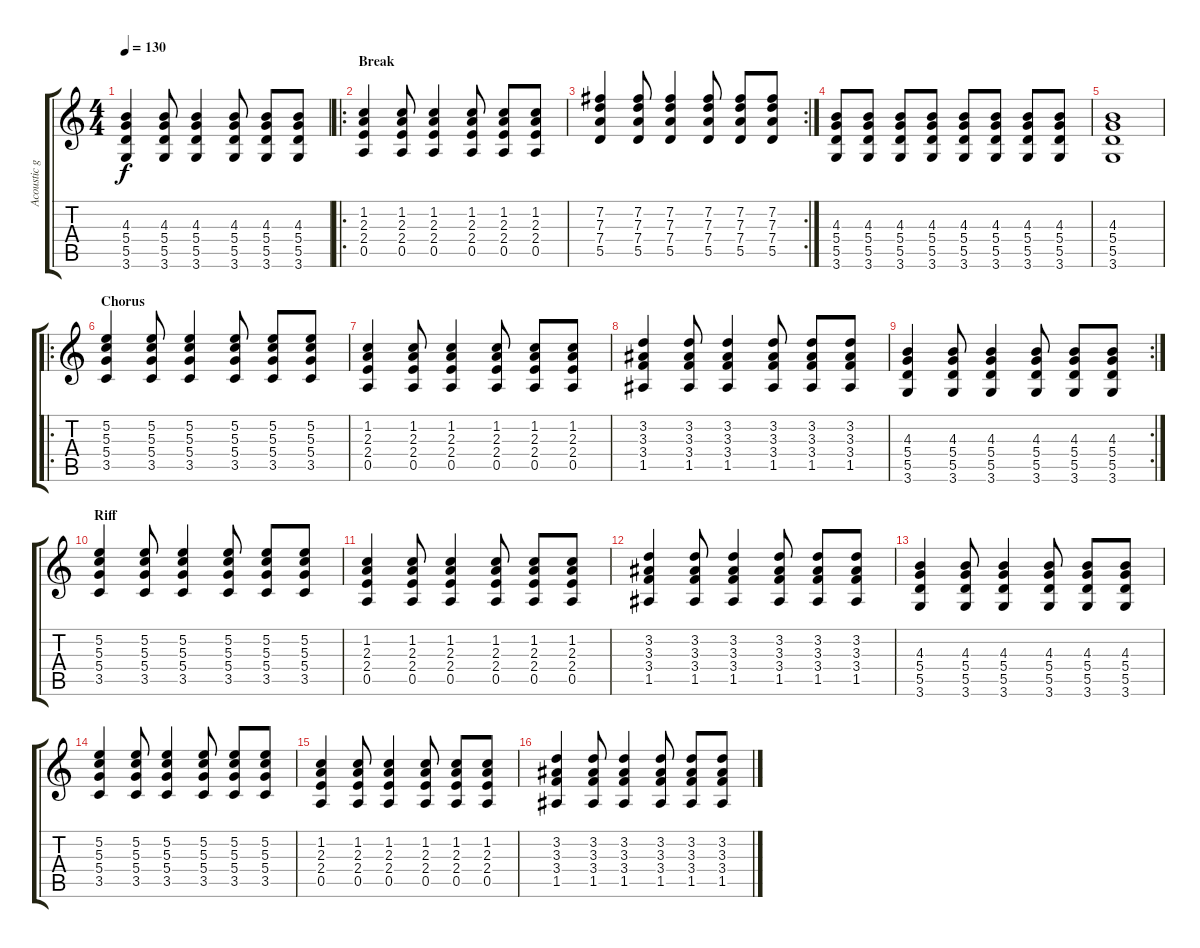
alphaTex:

\track ("Acoustic guitar" "Acoustic g") {instrument acousticguitarnylon}
\staff {score tabs}
\tuning (E4 B3 G3 D3 A2 E2) {hide}
\ts (4 4)
\tempo 130
\clef g2
\ks c
(4.3 5.4 5.5 3.6).4{dy f} (4.3 5.4 5.5 3.6).8 (4.3 5.4 5.5 3.6).4 (4.3 5.4 5.5 3.6).8 (4.3 5.4 5.5 3.6).8 (4.3 5.4 5.5 3.6).8 |
\ro
\section ("" "Break")
(1.2 2.3 2.4 0.5).4 (1.2 2.3 2.4 0.5).8 (1.2 2.3 2.4 0.5).4 (1.2 2.3 2.4 0.5).8 (1.2 2.3 2.4 0.5).8 (1.2 2.3 2.4 0.5).8 |
\rc 2
(7.2 7.3 7.4 5.5).4 (7.2 7.3 7.4 5.5).8 (7.2 7.3 7.4 5.5).4 (7.2 7.3 7.4 5.5).8 (7.2 7.3 7.4 5.5).8 (7.2 7.3 7.4 5.5).8 |
(4.3 5.4 5.5 3.6).8 (4.3 5.4 5.5 3.6).8 (4.3 5.4 5.5 3.6).8 (4.3 5.4 5.5 3.6).8 (4.3 5.4 5.5 3.6).8 (4.3 5.4 5.5 3.6).8 (4.3 5.4 5.5 3.6).8 (4.3 5.4 5.5 3.6).8 |
(4.3 5.4 5.5 3.6).1 |
\ro
\section ("" "Chorus")
(5.2 5.3 5.4 3.5).4 (5.2 5.3 5.4 3.5).8 (5.2 5.3 5.4 3.5).4 (5.2 5.3 5.4 3.5).8 (5.2 5.3 5.4 3.5).8 (5.2 5.3 5.4 3.5).8 |
(1.2 2.3 2.4 0.5).4 (1.2 2.3 2.4 0.5).8 (1.2 2.3 2.4 0.5).4 (1.2 2.3 2.4 0.5).8 (1.2 2.3 2.4 0.5).8 (1.2 2.3 2.4 0.5).8 |
(3.2 3.3 3.4 1.5).4 (3.2 3.3 3.4 1.5).8 (3.2 3.3 3.4 1.5).4 (3.2 3.3 3.4 1.5).8 (3.2 3.3 3.4 1.5).8 (3.2 3.3 3.4 1.5).8 |
\rc 2
(4.3 5.4 5.5 3.6).4 (4.3 5.4 5.5 3.6).8 (4.3 5.4 5.5 3.6).4 (4.3 5.4 5.5 3.6).8 (4.3 5.4 5.5 3.6).8 (4.3 5.4 5.5 3.6).8 |
\section ("" "Riff")
(5.2 5.3 5.4 3.5).4 (5.2 5.3 5.4 3.5).8 (5.2 5.3 5.4 3.5).4 (5.2 5.3 5.4 3.5).8 (5.2 5.3 5.4 3.5).8 (5.2 5.3 5.4 3.5).8 |
(1.2 2.3 2.4 0.5).4 (1.2 2.3 2.4 0.5).8 (1.2 2.3 2.4 0.5).4 (1.2 2.3 2.4 0.5).8 (1.2 2.3 2.4 0.5).8 (1.2 2.3 2.4 0.5).8 |
(3.2 3.3 3.4 1.5).4 (3.2 3.3 3.4 1.5).8 (3.2 3.3 3.4 1.5).4 (3.2 3.3 3.4 1.5).8 (3.2 3.3 3.4 1.5).8 (3.2 3.3 3.4 1.5).8 |
(4.3 5.4 5.5 3.6).4 (4.3 5.4 5.5 3.6).8 (4.3 5.4 5.5 3.6).4 (4.3 5.4 5.5 3.6).8 (4.3 5.4 5.5 3.6).8 (4.3 5.4 5.5 3.6).8 |
(5.2 5.3 5.4 3.5).4 (5.2 5.3 5.4 3.5).8 (5.2 5.3 5.4 3.5).4 (5.2 5.3 5.4 3.5).8 (5.2 5.3 5.4 3.5).8 (5.2 5.3 5.4 3.5).8 |
(1.2 2.3 2.4 0.5).4 (1.2 2.3 2.4 0.5).8 (1.2 2.3 2.4 0.5).4 (1.2 2.3 2.4 0.5).8 (1.2 2.3 2.4 0.5).8 (1.2 2.3 2.4 0.5).8 |
(3.2 3.3 3.4 1.5).4 (3.2 3.3 3.4 1.5).8 (3.2 3.3 3.4 1.5).4 (3.2 3.3 3.4 1.5).8 (3.2 3.3 3.4 1.5).8 (3.2 3.3 3.4 1.5).8
